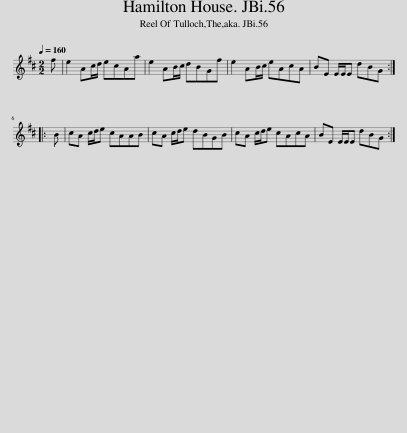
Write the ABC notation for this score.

X:1
L:1/8
Q:1/4=160
M:2/2
I:linebreak $
K:D
V:1 treble
V:1
 f | e2 Ac/d/ ecAa | e2 AB/c/ dBGf | e2 AB/c/ eAcA | BE E/E/E dBG ::$ %5
 B | cA c/d/e cAAB | cA c/d/e dBGB | cA c/d/e cAcA | BE E/E/E dBG :| %10
